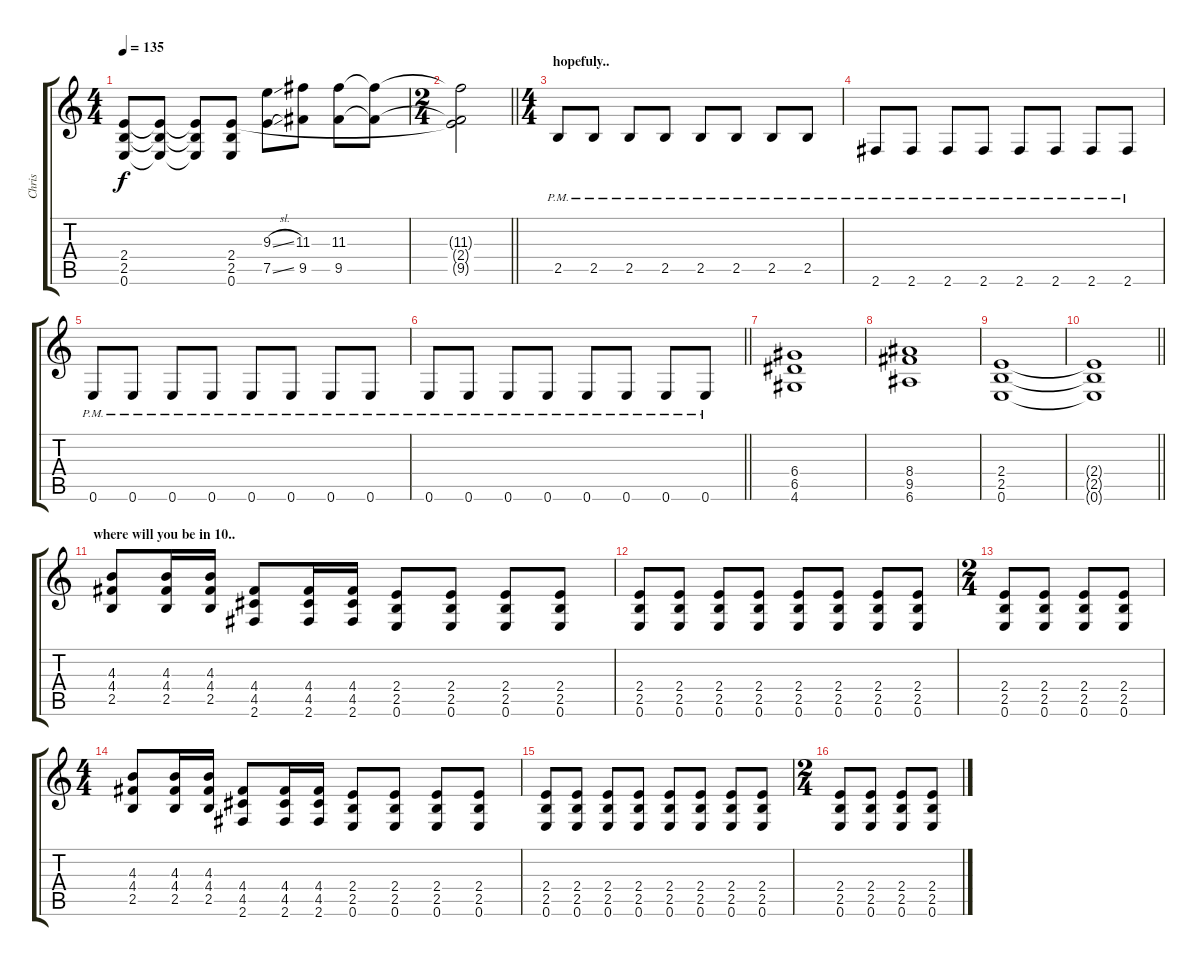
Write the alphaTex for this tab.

\track ("Chris" "Chris") {instrument distortionguitar}
\staff {score tabs}
\tuning (E4 B3 G3 D3 A2 E2) {hide}
\ts (4 4)
\tempo 135
\clef g2
\ks c
(2.4{t} 2.5{t} 0.6{t}).8{dy f} (2.4{t} 2.5{t} 0.6{t}).8 (2.4{t} 2.5{t} 0.6{t}).8 (2.4 2.5 0.6).8 (9.3{sl} 7.5{sl}).8 (11.3 9.5).8 (11.3 9.5).8 (11.3{t} 9.5{t}).8 |
\ts (2 4)
\barLineRight lightlight
(11.3{t} 2.4{t} 9.5{t}).2 |
\ts (4 4)
\section ("" "hopefuly..")
2.5{pm}.8 2.5{pm}.8 2.5{pm}.8 2.5{pm}.8 2.5{pm}.8 2.5{pm}.8 2.5{pm}.8 2.5{pm}.8 |
2.6{pm}.8 2.6{pm}.8 2.6{pm}.8 2.6{pm}.8 2.6{pm}.8 2.6{pm}.8 2.6{pm}.8 2.6{pm}.8 |
0.6{pm}.8 0.6{pm}.8 0.6{pm}.8 0.6{pm}.8 0.6{pm}.8 0.6{pm}.8 0.6{pm}.8 0.6{pm}.8 |
\barLineRight lightlight
0.6{pm}.8 0.6{pm}.8 0.6{pm}.8 0.6{pm}.8 0.6{pm}.8 0.6{pm}.8 0.6{pm}.8 0.6{pm}.8 |
(6.4 6.5 4.6).1 |
(8.4 9.5 6.6).1 |
(2.4 2.5 0.6).1 |
\barLineRight lightlight
(2.4{t} 2.5{t} 0.6{t}).1 |
\section ("" "where will you be in 10..")
(4.3 4.4 2.5).8 (4.3 4.4 2.5).16 (4.3 4.4 2.5).16 (4.4 4.5 2.6).8 (4.4 4.5 2.6).16 (4.4 4.5 2.6).16 (2.4 2.5 0.6).8 (2.4 2.5 0.6).8 (2.4 2.5 0.6).8 (2.4 2.5 0.6).8 |
(2.4 2.5 0.6).8 (2.4 2.5 0.6).8 (2.4 2.5 0.6).8 (2.4 2.5 0.6).8 (2.4 2.5 0.6).8 (2.4 2.5 0.6).8 (2.4 2.5 0.6).8 (2.4 2.5 0.6).8 |
\ts (2 4)
(2.4 2.5 0.6).8 (2.4 2.5 0.6).8 (2.4 2.5 0.6).8 (2.4 2.5 0.6).8 |
\ts (4 4)
(4.3 4.4 2.5).8 (4.3 4.4 2.5).16 (4.3 4.4 2.5).16 (4.4 4.5 2.6).8 (4.4 4.5 2.6).16 (4.4 4.5 2.6).16 (2.4 2.5 0.6).8 (2.4 2.5 0.6).8 (2.4 2.5 0.6).8 (2.4 2.5 0.6).8 |
(2.4 2.5 0.6).8 (2.4 2.5 0.6).8 (2.4 2.5 0.6).8 (2.4 2.5 0.6).8 (2.4 2.5 0.6).8 (2.4 2.5 0.6).8 (2.4 2.5 0.6).8 (2.4 2.5 0.6).8 |
\ts (2 4)
(2.4 2.5 0.6).8 (2.4 2.5 0.6).8 (2.4 2.5 0.6).8 (2.4 2.5 0.6).8
